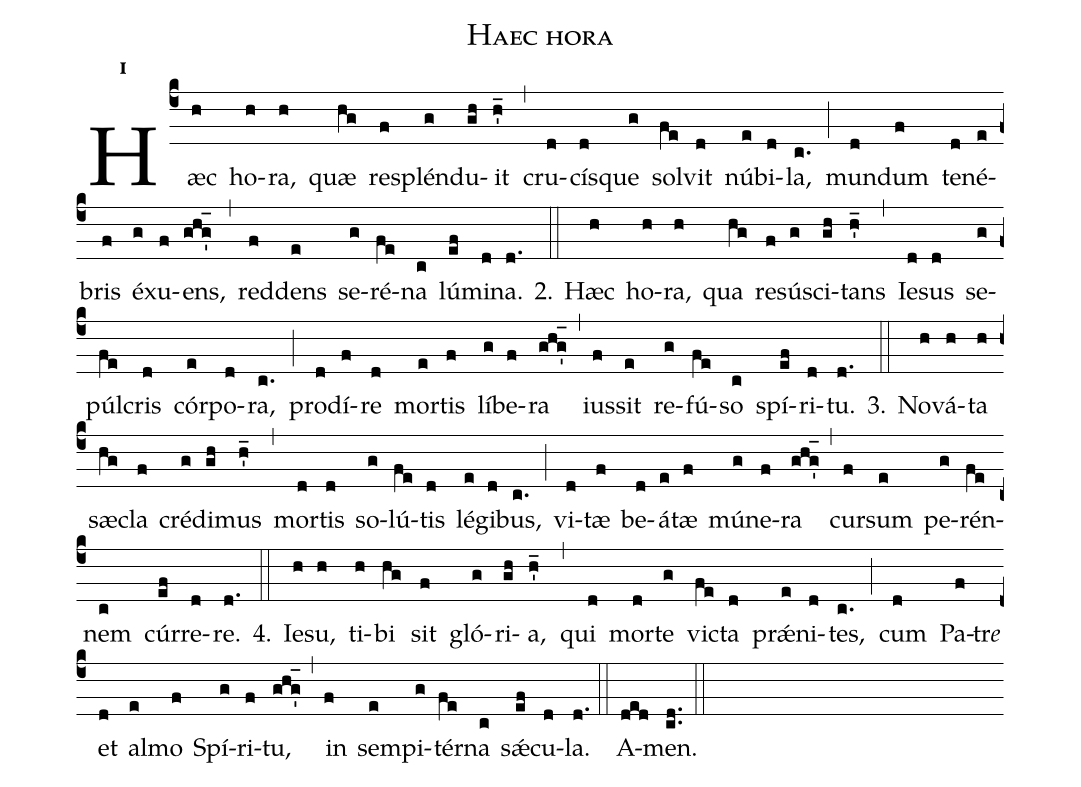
name:Haec hora;
office-part:Hymnus;
mode:1;
%%
initial-style: 1;
name: Haec hora;
book: Liber Hymnarius, p. 87;
occasion: Cunctis diebus;
office-part: Ad Nonam H;
user-notes: ;
commentary: ;
annotation: 1;
centering-scheme: english;
fontsize: 12;
font: OFLSortsMillGoudy;
height: 11;
width: 4.5;
%%
(c4)Hæc(h) ho(h)ra,(h) quæ(hg) res(f)plén(g)du(gh)it(h'_) (,)
cru(d)cís(d)que(g) sol(fe)vit(d) nú(e)bi(d)la,(c.) (;)
mun(d)dum(f) te(d)né(e)bris(f) é(g)xu(f)ens,(ghg'_1) (,)
red(f)dens(e) se(g)ré(fe)na(c) lú(ef)mi(d)na.(d.)

2.(::)
Hæc(h) ho(h)ra,(h) qua(hg) re(f)sú(g)sci(gh)tans(h'_) (,)
Ie(d)sus(d) se(g)púl(fe)cris(d) cór(e)po(d)ra,(c.) (;)
pro(d)dí(f)re(d) mor(e)tis(f) lí(g)be(f)ra(ghg'_1) (,)
ius(f)sit(e) re(g)fú(fe)so(c) spí(ef)ri(d)tu.(d.)

3.(::)
No(h)vá(h)ta(h) sæ(hg)cla(f) cré(g)di(gh)mus(h'_) (,)
mor(d)tis(d) so(g)lú(fe)tis(d) lé(e)gi(d)bus,(c.) (;)
vi(d)tæ(f) be(d)á(e)tæ(f) mú(g)ne(f)ra(ghg'_1) (,)
cur(f)sum(e) pe(g)rén(fe)nem(c) cúr(ef)re(d)re.(d.)

4.(::)
Ie(h)su,(h) ti(h)bi(hg) sit(f) gló(g)ri(gh)a,(h'_) (,)
qui(d) mor(d)te(g) vi(fe)cta(d) prǽ(e)ni(d)tes,(c.) (;)
cum(d) Pa(f)tr<i>e</i>() et(d) al(e)mo(f) Spí(g)ri(f)tu,(ghg'_1) (,)
in(f) sem(e)pi(g)tér(fe)na(c) sǽ(ef)cu(d)la.(d.) (::)
A(ded)men.(cd..) (::)
